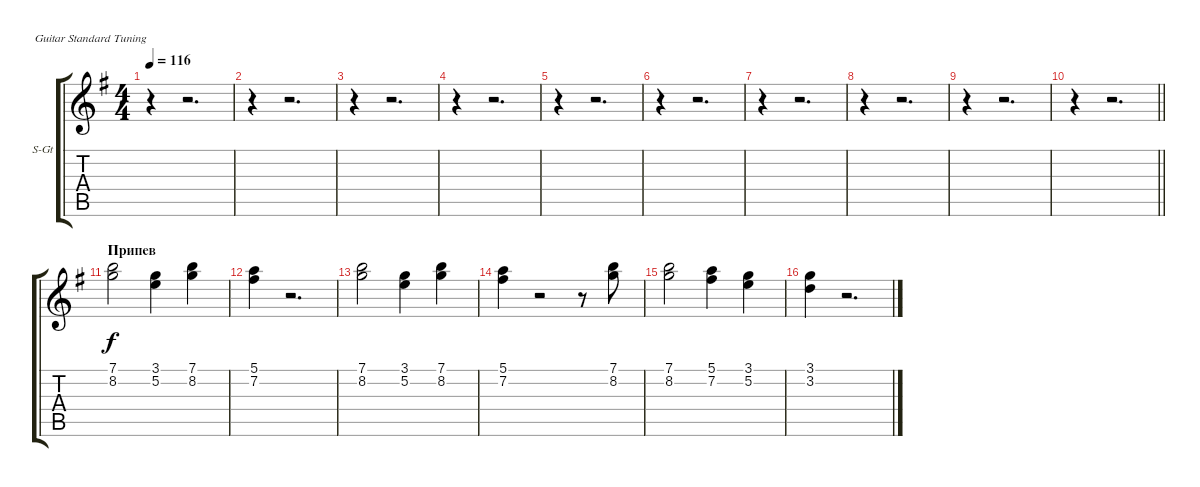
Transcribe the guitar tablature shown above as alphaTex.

\bracketExtendMode groupsimilarinstruments
\firstSystemTrackNameOrientation horizontal
\otherSystemsTrackNameOrientation horizontal
\track ("Фон" "S-Gt") {instrument choiraahs}
\staff {score tabs}
\tuning (E4 B3 G3 D3 A2 E2)
\displaytranspose 12
\ts (4 4)
\tempo 116
\clef g2
\ks eminor
r.4{dy f} r.2{d} |
r.4 r.2{d} |
r.4 r.2{d} |
r.4 r.2{d} |
r.4 r.2{d} |
r.4 r.2{d} |
r.4 r.2{d} |
r.4 r.2{d} |
r.4 r.2{d} |
\barLineRight lightlight
r.4 r.2{d} |
\section ("" "Припев")
(7.1 8.2).2 (3.1 5.2).4 (7.1 8.2).4 |
(5.1 7.2).4 r.2{d} |
(7.1 8.2).2 (3.1 5.2).4 (7.1 8.2).4 |
(5.1 7.2).4 r.2 r.8 (7.1 8.2).8 |
(7.1 8.2).2 (5.1 7.2).4 (3.1 5.2).4 |
(3.1 3.2).4 r.2{d}
